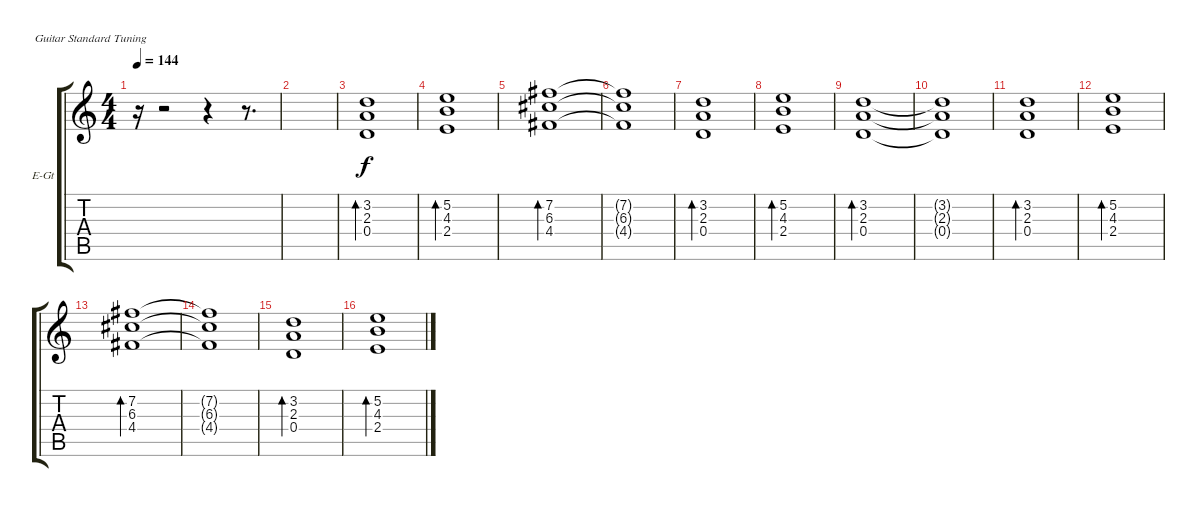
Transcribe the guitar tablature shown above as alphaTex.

\bracketExtendMode groupsimilarinstruments
\firstSystemTrackNameOrientation horizontal
\otherSystemsTrackNameOrientation horizontal
\track ("Tom" "E-Gt") {instrument electricguitarclean}
\staff {score tabs}
\tuning (E4 B3 G3 D3 A2 E2)
\ts (4 4)
\tempo 144
\clef g2
\ks c
r.16{dy f} r.2 r.4 r.8{d} |
|
(3.2 2.3 0.4).1{bd 120} |
(5.2 4.3 2.4).1{bd 120} |
(7.2 6.3 4.4).1{bd 120} |
(7.2{t} 6.3{t} 4.4{t}).1 |
(3.2 2.3 0.4).1{bd 120} |
(5.2 4.3 2.4).1{bd 120} |
(3.2 2.3 0.4).1{bd 120} |
(3.2{t} 2.3{t} 0.4{t}).1 |
(3.2 2.3 0.4).1{bd 120} |
(5.2 4.3 2.4).1{bd 120} |
(7.2 6.3 4.4).1{bd 120} |
(7.2{t} 6.3{t} 4.4{t}).1 |
(3.2 2.3 0.4).1{bd 120} |
(5.2 4.3 2.4).1{bd 120}
